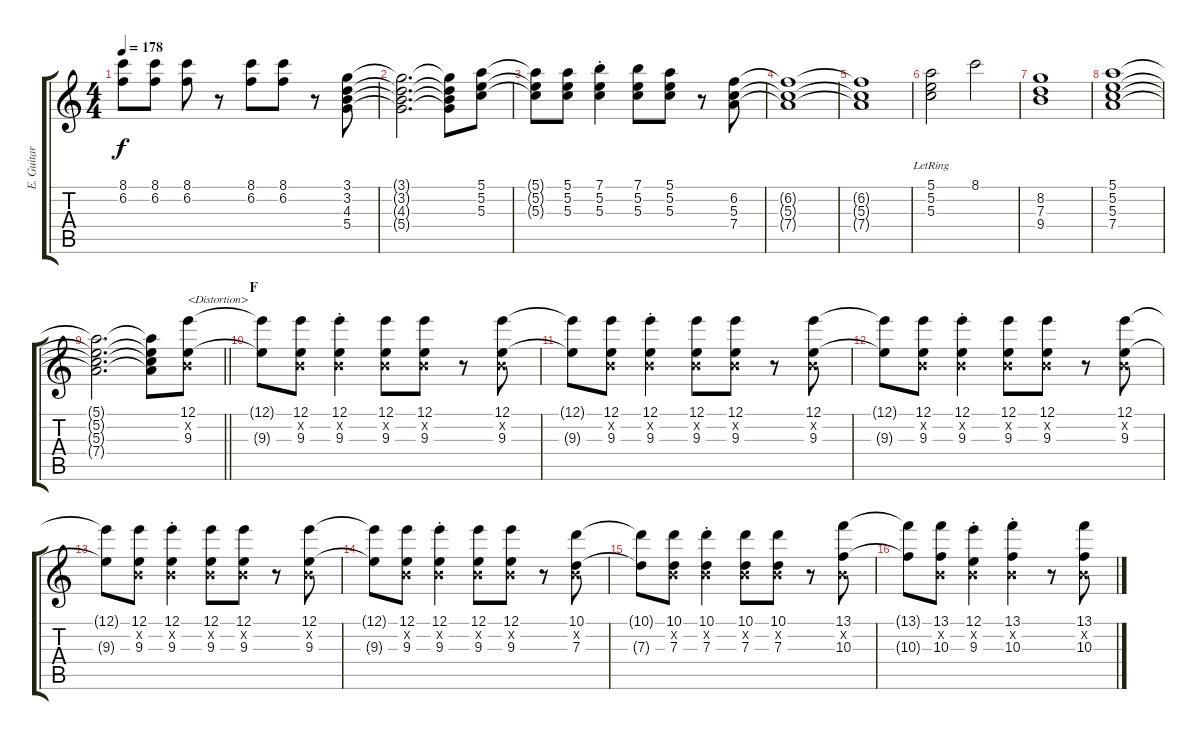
\track ("E. Guitar III" "E. Guitar ") {instrument electricguitarclean}
\staff {score tabs}
\tuning (E4 B3 G3 D3 A2 E2) {hide}
\ts (4 4)
\tempo 178
\clef g2
\ks c
(8.1{t} 6.2{t}).8{dy f} (8.1 6.2).8 (8.1 6.2).8 r.8 (8.1 6.2).8 (8.1 6.2).8 r.8 (3.1 3.2 4.3 5.4).8 |
(3.1{t} 3.2{t} 4.3{t} 5.4{t}).2{d} (3.1{t} 3.2{t} 4.3{t} 5.4{t}).8 (5.1 5.2 5.3).8 |
(5.1{t} 5.2{t} 5.3{t}).8 (5.1 5.2 5.3).8 (7.1{st} 5.2{st} 5.3{st}).4 (7.1 5.2 5.3).8 (5.1 5.2 5.3).8 r.8 (6.2 5.3 7.4).8 |
(6.2{t} 5.3{t} 7.4{t}).1 |
(6.2{t} 5.3{t} 7.4{t}).1 |
(5.1{lr} 5.2{lr} 5.3{lr}).2 8.1.2 |
(8.2 7.3 9.4).1 |
(5.1 5.2 5.3 7.4).1 |
\barLineRight lightlight
(5.1{t} 5.2{t} 5.3{t} 7.4{t}).2{d} (5.1{t} 5.2{t} 5.3{t} 7.4{t}).8 (12.1 0.2{x} 9.3).8{txt "<Distortion>" instrument overdrivenguitar} |
\section ("" "F")
(12.1{t} 9.3{t}).8 (12.1 0.2{x} 9.3).8 (12.1{st} 0.2{x} 9.3{st}).4 (12.1 0.2{x} 9.3).8 (12.1 0.2{x} 9.3).8 r.8 (12.1 0.2{x} 9.3).8 |
(12.1{t} 9.3{t}).8 (12.1 0.2{x} 9.3).8 (12.1{st} 0.2{x} 9.3{st}).4 (12.1 0.2{x} 9.3).8 (12.1 0.2{x} 9.3).8 r.8 (12.1 0.2{x} 9.3).8 |
(12.1{t} 9.3{t}).8 (12.1 0.2{x} 9.3).8 (12.1{st} 0.2{x} 9.3{st}).4 (12.1 0.2{x} 9.3).8 (12.1 0.2{x} 9.3).8 r.8 (12.1 0.2{x} 9.3).8 |
(12.1{t} 9.3{t}).8 (12.1 0.2{x} 9.3).8 (12.1{st} 0.2{x} 9.3{st}).4 (12.1 0.2{x} 9.3).8 (12.1 0.2{x} 9.3).8 r.8 (12.1 0.2{x} 9.3).8 |
(12.1{t} 9.3{t}).8 (12.1 0.2{x} 9.3).8 (12.1{st} 0.2{x} 9.3{st}).4 (12.1 0.2{x} 9.3).8 (12.1 0.2{x} 9.3).8 r.8 (10.1 0.2{x} 7.3).8 |
(10.1{t} 7.3{t}).8 (10.1 0.2{x} 7.3).8 (10.1{st} 0.2{x} 7.3{st}).4 (10.1 0.2{x} 7.3).8 (10.1 0.2{x} 7.3).8 r.8 (13.1 0.2{x} 10.3).8 |
(13.1{t} 10.3{t}).8 (13.1 0.2{x} 10.3).8 (12.1{st} 0.2{x} 9.3{st}).4 (13.1{st} 0.2{x} 10.3{st}).4 r.8 (13.1 0.2{x} 10.3).8
